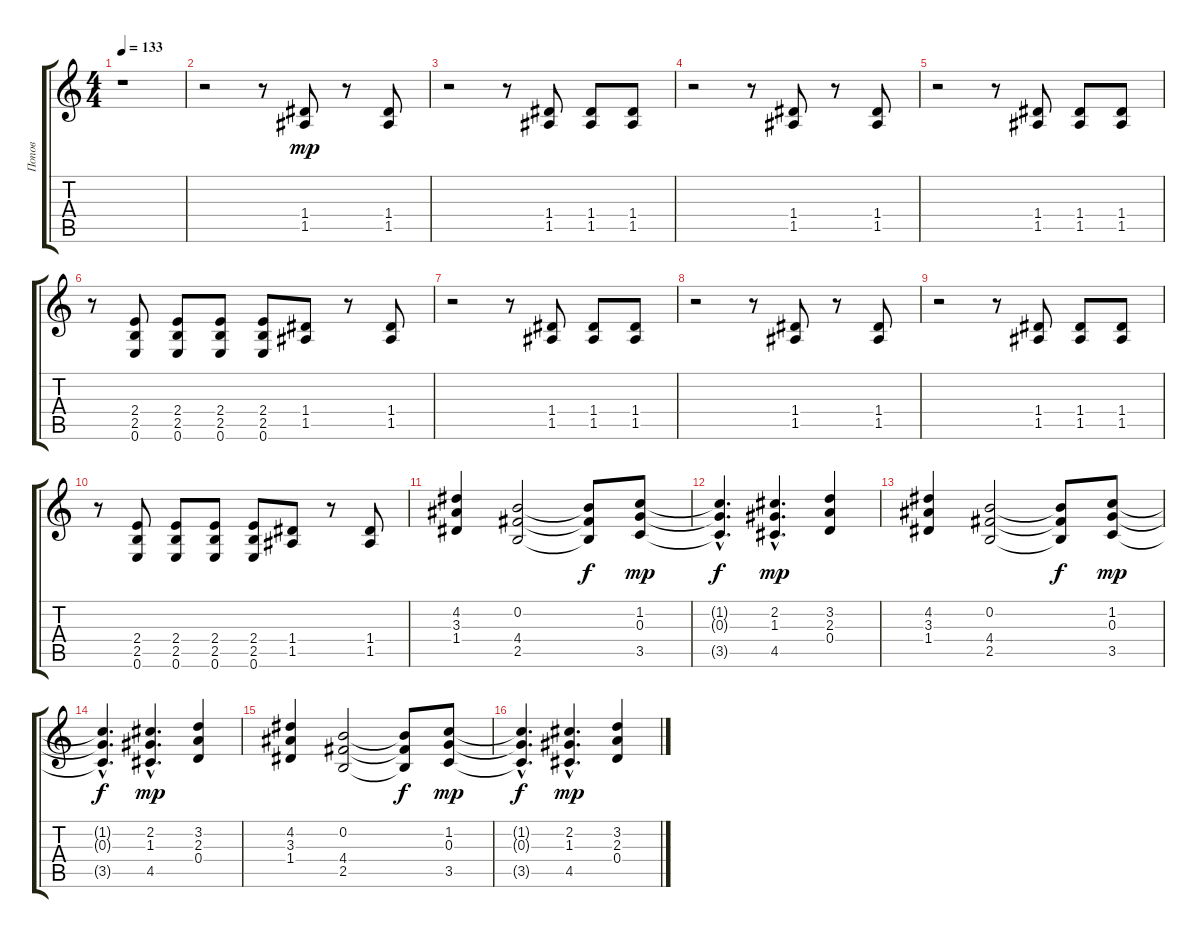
\track ("Попов" "Попов") {instrument distortionguitar}
\staff {score tabs}
\tuning (E4 B3 G3 D3 A2 E2) {hide}
\ts (4 4)
\tempo 133
\clef g2
\ks c
r.1{dy mf} |
r.2 r.8 (1.4 1.5).8{dy mp} r.8 (1.4 1.5).8 |
r.2 r.8 (1.4 1.5).8 (1.4 1.5).8 (1.4 1.5).8 |
r.2 r.8 (1.4 1.5).8 r.8 (1.4 1.5).8 |
r.2 r.8 (1.4 1.5).8 (1.4 1.5).8 (1.4 1.5).8 |
r.8 (2.4 2.5 0.6).8 (2.4 2.5 0.6).8 (2.4 2.5 0.6).8 (2.4 2.5 0.6).8 (1.4 1.5).8 r.8 (1.4 1.5).8 |
r.2 r.8 (1.4 1.5).8 (1.4 1.5).8 (1.4 1.5).8 |
r.2 r.8 (1.4 1.5).8 r.8 (1.4 1.5).8 |
r.2 r.8 (1.4 1.5).8 (1.4 1.5).8 (1.4 1.5).8 |
r.8 (2.4 2.5 0.6).8 (2.4 2.5 0.6).8 (2.4 2.5 0.6).8 (2.4 2.5 0.6).8 (1.4 1.5).8 r.8 (1.4 1.5).8 |
(4.2 3.3 1.4).4 (0.2 4.4 2.5).2 (0.2{t} 4.4{t} 2.5{t}).8{dy f} (1.2 0.3 3.5).8{dy mp} |
(1.2{hac t} 0.3{hac t} 3.5{hac t}).4{d dy f} (2.2{hac} 1.3{hac} 4.5{hac}).4{d dy mp} (3.2 2.3 0.4).4 |
(4.2 3.3 1.4).4 (0.2 4.4 2.5).2 (0.2{t} 4.4{t} 2.5{t}).8{dy f} (1.2 0.3 3.5).8{dy mp} |
(1.2{hac t} 0.3{hac t} 3.5{hac t}).4{d dy f} (2.2{hac} 1.3{hac} 4.5{hac}).4{d dy mp} (3.2 2.3 0.4).4 |
(4.2 3.3 1.4).4 (0.2 4.4 2.5).2 (0.2{t} 4.4{t} 2.5{t}).8{dy f} (1.2 0.3 3.5).8{dy mp} |
(1.2{hac t} 0.3{hac t} 3.5{hac t}).4{d dy f} (2.2{hac} 1.3{hac} 4.5{hac}).4{d dy mp} (3.2 2.3 0.4).4
